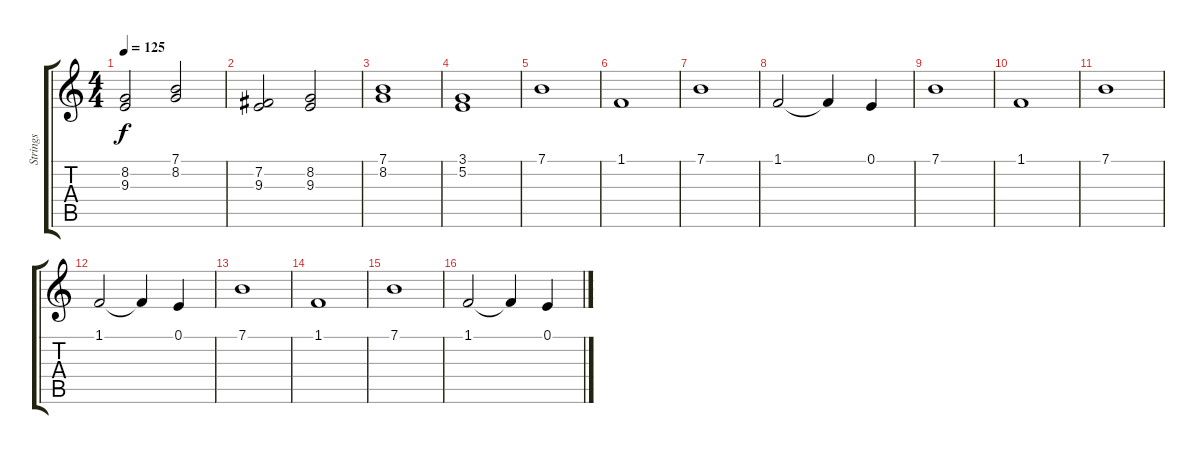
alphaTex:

\track ("Strings" "Strings") {instrument stringensemble2}
\staff {score tabs}
\tuning (E4 B3 G3 D3 A2 E2) {hide}
\ts (4 4)
\tempo 125
\clef g2
\ks c
(8.2 9.3).2{dy f} (7.1 8.2).2 |
(7.2 9.3).2 (8.2 9.3).2 |
(7.1 8.2).1 |
(3.1 5.2).1 |
7.1.1 |
1.1.1 |
7.1.1 |
1.1.2 1.1{t}.4 0.1.4 |
7.1.1 |
1.1.1 |
7.1.1 |
1.1.2 1.1{t}.4 0.1.4 |
7.1.1 |
1.1.1 |
7.1.1 |
1.1.2 1.1{t}.4 0.1.4
